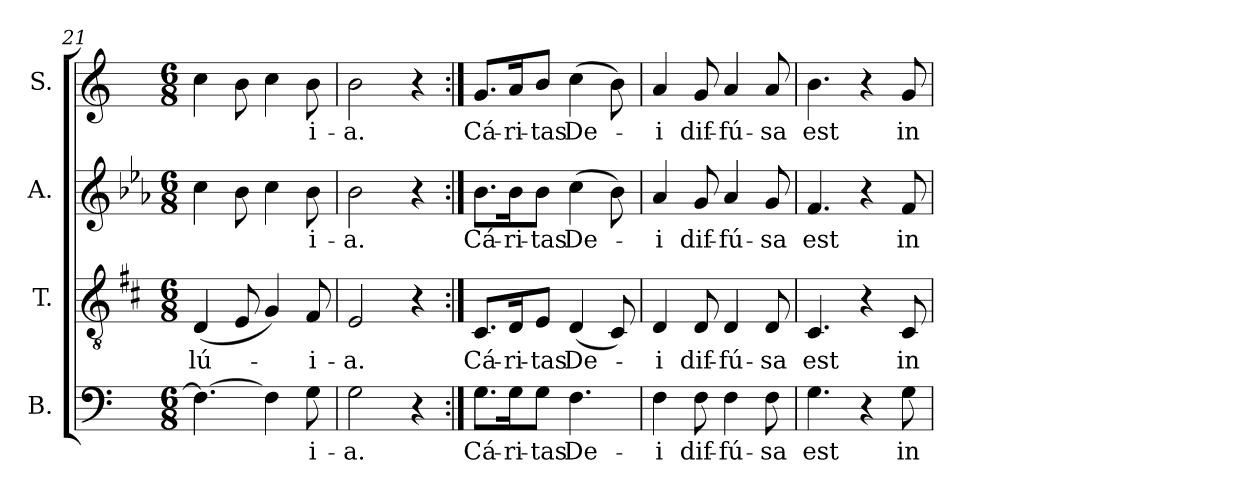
**kern	**text	**kern	**text	**kern	**text	**kern	**text
*part4	*part4	*part3	*part3	*part2	*part2	*part1	*part1
*staff4	*staff4	*staff3	*staff3	*staff2	*staff2	*staff1	*staff1
*I"B.	*	*I"T.	*	*I"A.	*	*I"S.	*
!!LO:LB:g=z
*clefF4	*	*clefGv2	*	*clefG2	*	*clefG2	*
*	*	*ITrd1c2	*	*ITrd2c3	*	*	*
*k[]	*	*k[]	*	*k[]	*	*k[]	*
*C:	*	*C:	*	*C:	*	*C:	*
*M6/8	*	*M6/8	*	*M6/8	*	*M6/8	*
=21	=21	=21	=21	=21	=21	=21	=21
!	!	!	!LO:LY:b:color=#000000	!	!	!	!
4.Fi\_>	.	(4Ci/	-lú-	4ai\	.	4cci\	.
.	.	8Di/	.	8gi\	.	8bi\	.
4Fi\]	.	4Fi/)	.	4ai\	.	4cci\	.
!	!LO:LY:b:color=#000000	!	!	!	!	!	!
!	!	!	!LO:LY:b:color=#000000	!	!	!	!
!	!	!	!	!	!LO:LY:b:color=#000000	!	!
!	!	!	!	!	!	!	!LO:LY:b:color=#000000
8Gi\	-i-	8Ei/	-i-	8gi\	-i-	8bi\	-i-
=22	=22	=22	=22	=22	=22	=22	=22
!	!LO:LY:b:color=#000000	!	!	!	!	!	!
!	!	!	!LO:LY:b:color=#000000	!	!	!	!
!	!	!	!	!	!LO:LY:b:color=#000000	!	!
!	!	!	!	!	!	!	!LO:LY:b:color=#000000
2Gi\	-a.	2Di/	-a.	2gi\	-a.	2bi\	-a.
4r	.	4r	.	4r	.	4r	.
=23:|!	=23:|!	=23:|!	=23:|!	=23:|!	=23:|!	=23:|!	=23:|!
!	!LO:LY:b:color=#000000	!	!	!	!	!	!
!	!	!	!LO:LY:b:color=#000000	!	!	!	!
!	!	!	!	!	!LO:LY:b:color=#000000	!	!
!	!	!	!	!	!	!	!LO:LY:b:color=#000000
8.Gi\L	Cá-	8.BBi/L	Cá-	8.gi\L	Cá-	8.gi/L	Cá-
!	!LO:LY:b:color=#000000	!	!	!	!	!	!
!	!	!	!LO:LY:b:color=#000000	!	!	!	!
!	!	!	!	!	!LO:LY:b:color=#000000	!	!
!	!	!	!	!	!	!	!LO:LY:b:color=#000000
16Gi\k	-ri-	16Ci/k	-ri-	16gi\k	-ri-	16ai/k	-ri-
!	!LO:LY:b:color=#000000	!	!	!	!	!	!
!	!	!	!LO:LY:b:color=#000000	!	!	!	!
!	!	!	!	!	!LO:LY:b:color=#000000	!	!
!	!	!	!	!	!	!	!LO:LY:b:color=#000000
8Gi\J	-tas	8Di/J	-tas	8gi\J	-tas	8bi/J	-tas
!	!LO:LY:b:color=#000000	!	!	!	!	!	!
!	!	!	!LO:LY:b:color=#000000	!	!	!	!
!	!	!	!	!	!LO:LY:b:color=#000000	!	!
!	!	!	!	!	!	!	!LO:LY:b:color=#000000
4.Fi\	De-	(4Ci/	De-	(4ai\	De-	(4cci\	De-
.	.	8BBi/)	.	8gi\)	.	8bi\)	.
=24	=24	=24	=24	=24	=24	=24	=24
!	!LO:LY:b:color=#000000	!	!	!	!	!	!
!	!	!	!LO:LY:b:color=#000000	!	!	!	!
!	!	!	!	!	!LO:LY:b:color=#000000	!	!
!	!	!	!	!	!	!	!LO:LY:b:color=#000000
4Fi\	-i	4Ci/	-i	4fi/	-i	4ai/	-i
!	!LO:LY:b:color=#000000	!	!	!	!	!	!
!	!	!	!LO:LY:b:color=#000000	!	!	!	!
!	!	!	!	!	!LO:LY:b:color=#000000	!	!
!	!	!	!	!	!	!	!LO:LY:b:color=#000000
8Fi\	dif-	8Ci/	dif-	8ei/	dif-	8gi/	dif-
!	!LO:LY:b:color=#000000	!	!	!	!	!	!
!	!	!	!LO:LY:b:color=#000000	!	!	!	!
!	!	!	!	!	!LO:LY:b:color=#000000	!	!
!	!	!	!	!	!	!	!LO:LY:b:color=#000000
4Fi\	-fú-	4Ci/	-fú-	4fi/	-fú-	4ai/	-fú-
!	!LO:LY:b:color=#000000	!	!	!	!	!	!
!	!	!	!LO:LY:b:color=#000000	!	!	!	!
!	!	!	!	!	!LO:LY:b:color=#000000	!	!
!	!	!	!	!	!	!	!LO:LY:b:color=#000000
8Fi\	-sa	8Ci/	-sa	8ei/	-sa	8ai/	-sa
!!LO:LB:g=z
=25	=25	=25	=25	=25	=25	=25	=25
!	!LO:LY:b:color=#000000	!	!	!	!	!	!
!	!	!	!LO:LY:b:color=#000000	!	!	!	!
!	!	!	!	!	!LO:LY:b:color=#000000	!	!
!	!	!	!	!	!	!	!LO:LY:b:color=#000000
4.Gi\	est	4.BBi/	est	4.di/	est	4.bi\	est
4r	.	4r	.	4r	.	4r	.
!	!LO:LY:b:color=#000000	!	!	!	!	!	!
!	!	!	!LO:LY:b:color=#000000	!	!	!	!
!	!	!	!	!	!LO:LY:b:color=#000000	!	!
!	!	!	!	!	!	!	!LO:LY:b:color=#000000
8Gi\	in	8BBi/	in	8di/	in	8gi/	in
=	=	=	=	=	=	=	=
*-	*-	*-	*-	*-	*-	*-	*-
